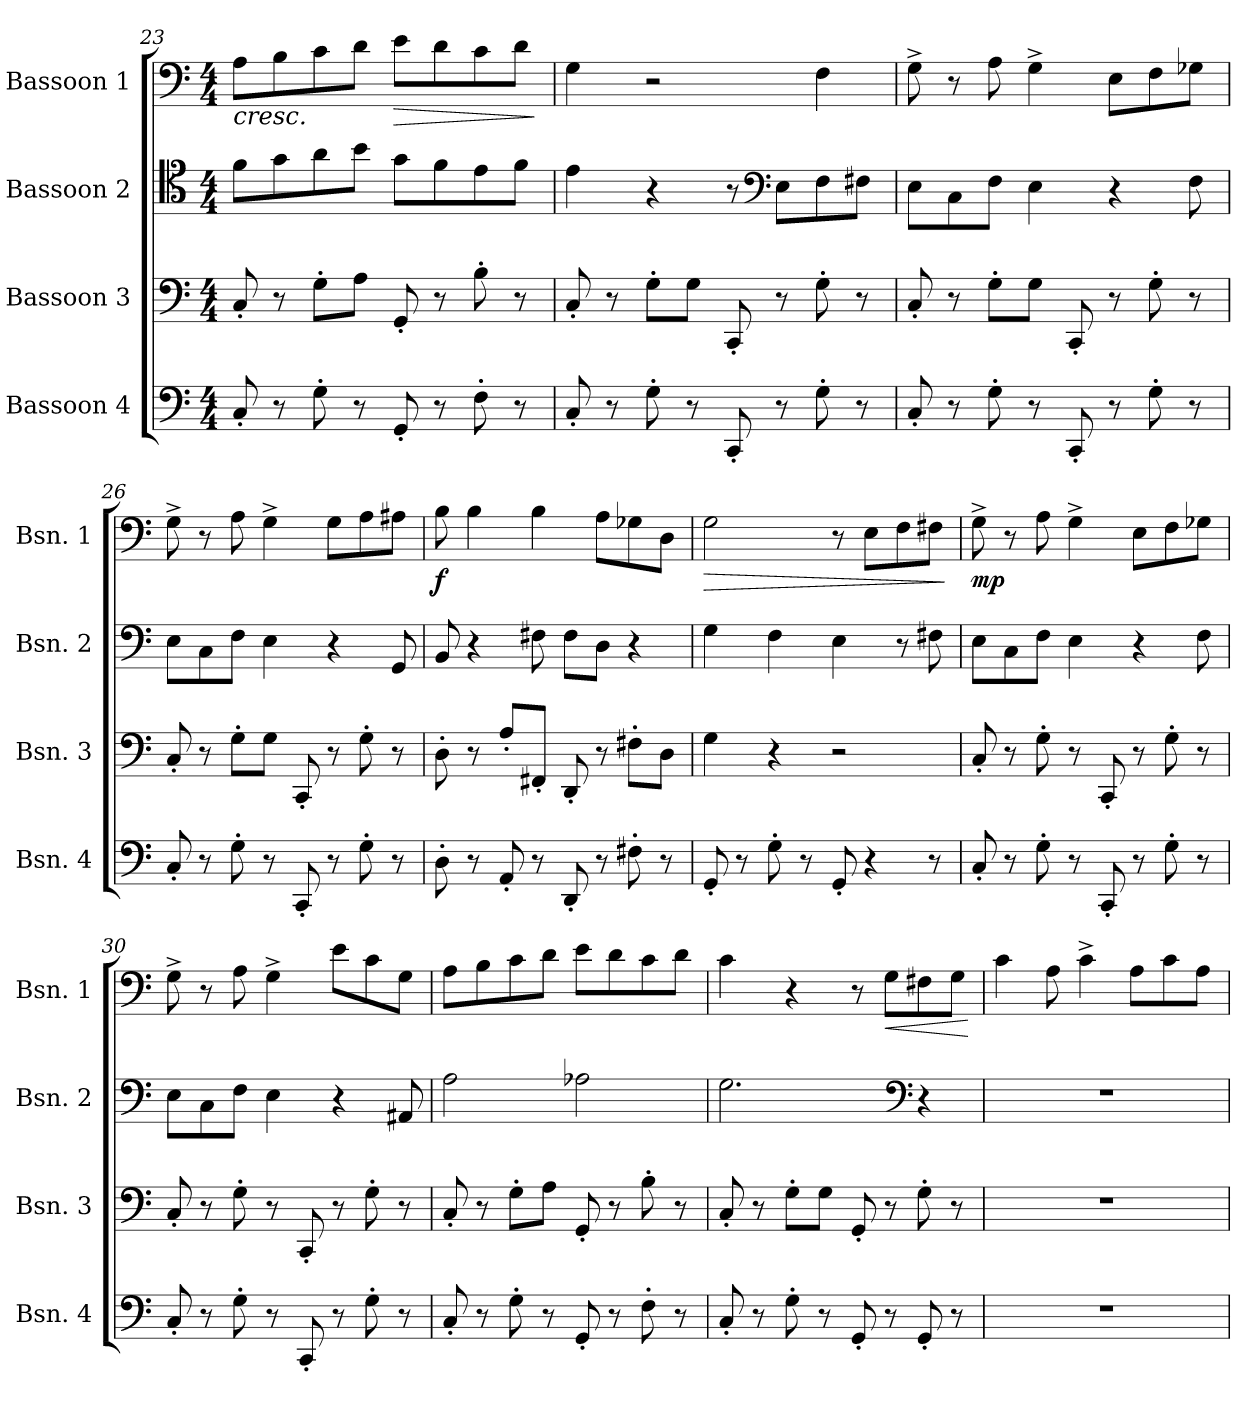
**kern	**kern	**kern	**kern	**dynam
*part4	*part3	*part2	*part1	*part1
*staff4	*staff3	*staff2	*staff1	*staff1
*I"Bassoon 4	*I"Bassoon 3	*I"Bassoon 2	*I"Bassoon 1	*
*I'Bsn. 4	*I'Bsn. 3	*I'Bsn. 2	*I'Bsn. 1	*
*clefF4	*clefF4	*clefC4	*clefF4	*
*k[]	*k[]	*k[]	*k[]	*
*M4/4	*M4/4	*M4/4	*M4/4	*
=23	=23	=23	=23	=23
!	!	!	!	!LO:HP:b
8C'/	8C'/	8f\L	8A\L	<
8r	8r	8g\	8B\	.
8G'\	8G'\L	8a\	8c\	.
8r	8A\J	8b\J	8d\J	.
!	!	!	!	!LO:HP:b
8GG'/	8GG'/	8g\L	8e\L	>
8r	8r	8f\	8d\	.
8F'\	8B'\	8e\	8c\	.
8r	8r	8f\J	8d\J	.
.	.	.	.	[ ]
=24	=24	=24	=24	=24
8C'/	8C'/	4e\	4G\	.
8r	8r	.	.	.
8G'\	8G'\L	4r	2r	.
8r	8G\J	.	.	.
8CC'/	8CC'/	8r	.	.
*	*	*clefF4	*	*
8r	8r	8E\L	.	.
8G'\	8G'\	8F\	4F\	.
8r	8r	8F#X\J	.	.
=25	=25	=25	=25	=25
8C'/	8C'/	8E\L	8G^\	.
8r	8r	8C\	8r	.
8G'\	8G'\L	8F\J	8A\	.
8r	8G\J	4E\	4G^\	.
8CC'/	8CC'/	.	.	.
8r	8r	4r	8E\L	.
8G'\	8G'\	.	8F\	.
8r	8r	8F\	8G-X\J	.
!!LO:LB:g=z
=26	=26	=26	=26	=26
8C'/	8C'/	8E\L	8G^\	.
8r	8r	8C\	8r	.
8G'\	8G'\L	8F\J	8A\	.
8r	8G\J	4E\	4G^\	.
8CC'/	8CC'/	.	.	.
8r	8r	4r	8G\L	.
8G'\	8G'\	.	8A\	.
8r	8r	8GG/	8A#X\J	.
=27	=27	=27	=27	=27
!	!	!	!	!LO:DY:b
8D'\	8D'\	8BB/	8B\	f
8r	8r	4r	4B\	.
8AA'/	8A'/L	.	.	.
8r	8FF#X'/J	8F#X\	4B\	.
8DD'/	8DD'/	8F#\L	.	.
8r	8r	8D\J	8A\L	.
8F#X'\	8F#X'\L	4r	8G-X\	.
8r	8D\J	.	8D\J	.
=28	=28	=28	=28	=28
!	!	!	!	!LO:HP:b
8GG'/	4G\	4G\	2G\	>
8r	.	.	.	.
8G'\	4r	4F\	.	.
8r	.	.	.	.
8GG'/	2r	4E\	8r	.
4r	.	.	8E\L	.
.	.	8r	8F\	.
8r	.	8F#X\	8F#X\J	.
.	.	.	.	]
=29	=29	=29	=29	=29
!	!	!	!	!LO:DY:b
8C'/	8C'/	8E\L	8G^\	mp
8r	8r	8C\	8r	.
8G'\	8G'\	8F\J	8A\	.
8r	8r	4E\	4G^\	.
8CC'/	8CC'/	.	.	.
8r	8r	4r	8E\L	.
8G'\	8G'\	.	8F\	.
8r	8r	8F\	8G-X\J	.
!!LO:LB:g=z
=30	=30	=30	=30	=30
8C'/	8C'/	8E\L	8G^\	.
8r	8r	8C\	8r	.
8G'\	8G'\	8F\J	8A\	.
8r	8r	4E\	4G^\	.
8CC'/	8CC'/	.	.	.
8r	8r	4r	8e\L	.
8G'\	8G'\	.	8c\	.
8r	8r	8AA#X/	8G\J	.
=31	=31	=31	=31	=31
8C'/	8C'/	2A\	8A\L	.
8r	8r	.	8B\	.
8G'\	8G'\L	.	8c\	.
8r	8A\J	.	8d\J	.
8GG'/	8GG'/	2A-X\	8e\L	.
8r	8r	.	8d\	.
8F'\	8B'\	.	8c\	.
8r	8r	.	8d\J	.
=32	=32	=32	=32	=32
8C'/	8C'/	2.G\	4c\	.
8r	8r	.	.	.
8G'\	8G'\L	.	4r	.
8r	8G\J	.	.	.
8GG'/	8GG'/	.	8r	.
!	!	!	!	!LO:HP:b
8r	8r	.	8G\L	<
*	*	*clefF4	*	*
8GG'/	8G'\	4r	8F#X\	.
8r	8r	.	8G\J	.
.	.	.	.	[
=33	=33	=33	=33	=33
1r	1r	1r	4c\	.
.	.	.	8A\	.
.	.	.	4c^\	.
.	.	.	8A\L	.
.	.	.	8c\	.
.	.	.	8A\J	.
=	=	=	=	=
*-	*-	*-	*-	*-
